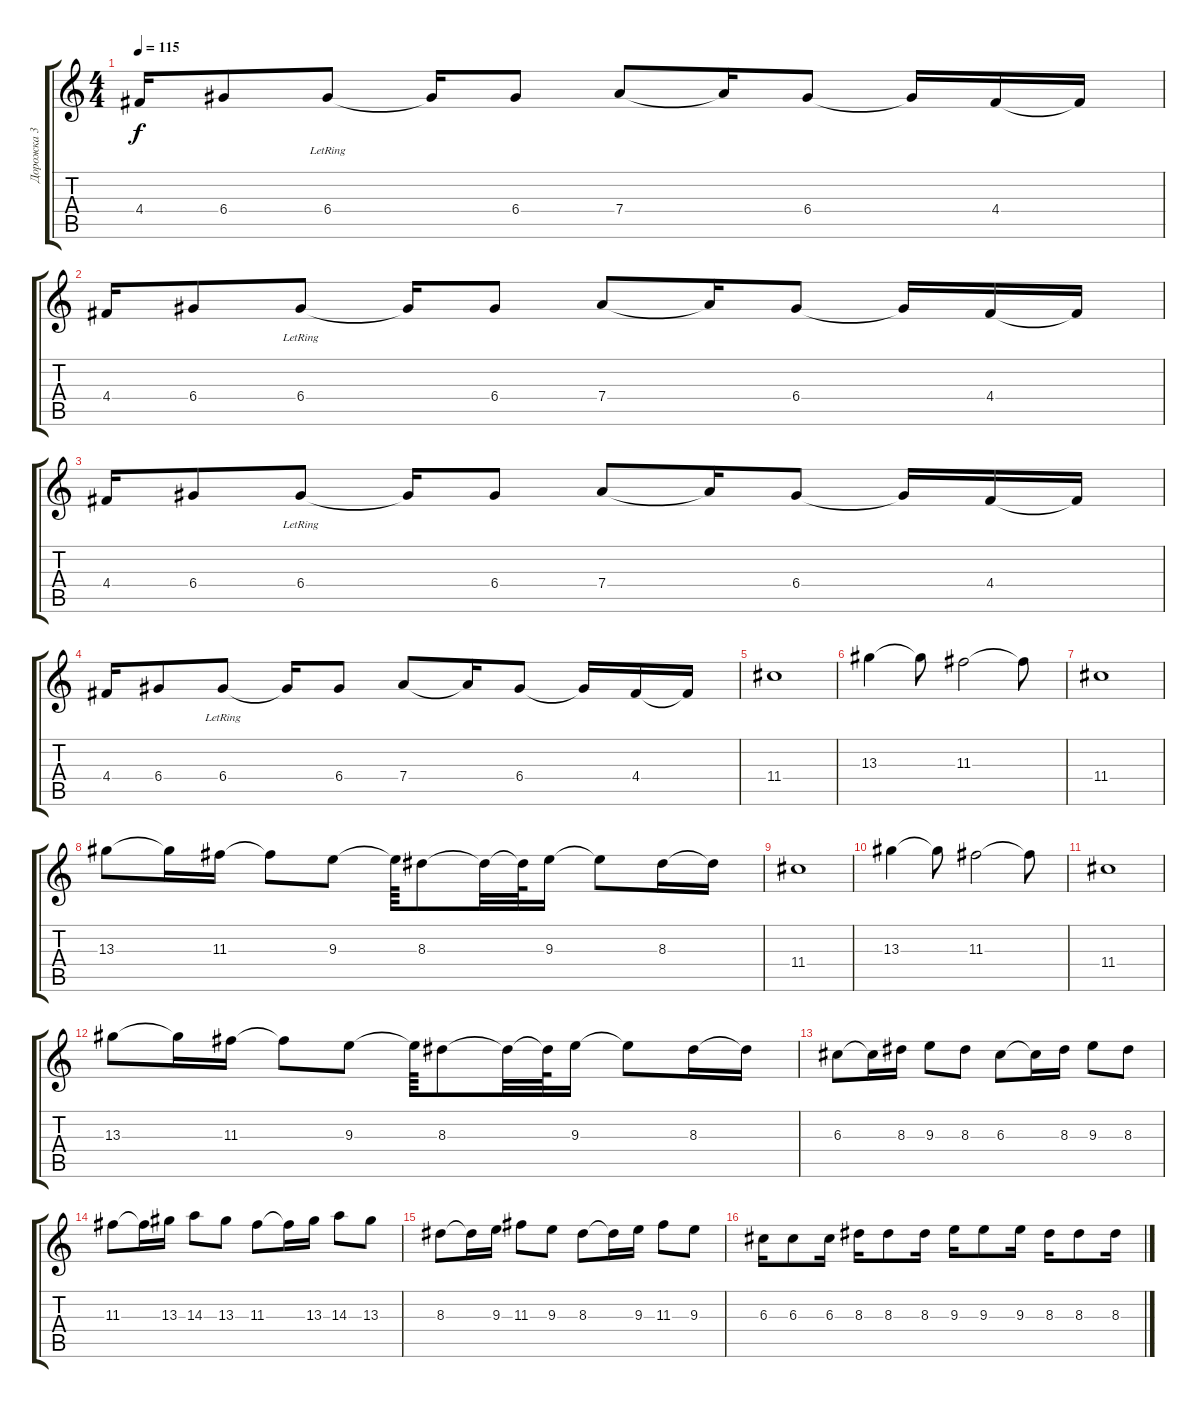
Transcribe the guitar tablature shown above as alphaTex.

\track ("Дорожка 3" "Дорожка 3") {instrument distortionguitar}
\staff {score tabs}
\tuning (E4 B3 G3 D3 A2 E2) {hide}
\ts (4 4)
\tempo 115
\clef g2
\ks c
4.4.16{dy f} 6.4.8 6.4{lr}.8 6.4{t}.16 6.4.8 7.4.8 7.4{t}.16 6.4.8 6.4{t}.16 4.4.16 4.4{t}.16 |
4.4.16 6.4.8 6.4{lr}.8 6.4{t}.16 6.4.8 7.4.8 7.4{t}.16 6.4.8 6.4{t}.16 4.4.16 4.4{t}.16 |
4.4.16 6.4.8 6.4{lr}.8 6.4{t}.16 6.4.8 7.4.8 7.4{t}.16 6.4.8 6.4{t}.16 4.4.16 4.4{t}.16 |
4.4.16 6.4.8 6.4{lr}.8 6.4{t}.16 6.4.8 7.4.8 7.4{t}.16 6.4.8 6.4{t}.16 4.4.16 4.4{t}.16 |
11.4.1 |
13.3.4 13.3{t}.8 11.3.2 11.3{t}.8 |
11.4.1 |
13.3.8 13.3{t}.16 11.3.16 11.3{t}.8 9.3.8 9.3{t}.64 8.3.8 8.3{t}.32 8.3{t}.64 9.3.16 9.3{t}.8 8.3.16 8.3{t}.16 |
11.4.1 |
13.3.4 13.3{t}.8 11.3.2 11.3{t}.8 |
11.4.1 |
13.3.8 13.3{t}.16 11.3.16 11.3{t}.8 9.3.8 9.3{t}.64 8.3.8 8.3{t}.32 8.3{t}.64 9.3.16 9.3{t}.8 8.3.16 8.3{t}.16 |
6.3.8 6.3{t}.16 8.3.16 9.3.8 8.3.8 6.3.8 6.3{t}.16 8.3.16 9.3.8 8.3.8 |
11.3.8 11.3{t}.16 13.3.16 14.3.8 13.3.8 11.3.8 11.3{t}.16 13.3.16 14.3.8 13.3.8 |
8.3.8 8.3{t}.16 9.3.16 11.3.8 9.3.8 8.3.8 8.3{t}.16 9.3.16 11.3.8 9.3.8 |
6.3.16 6.3.8 6.3.16 8.3.16 8.3.8 8.3.16 9.3.16 9.3.8 9.3.16 8.3.16 8.3.8 8.3.16
